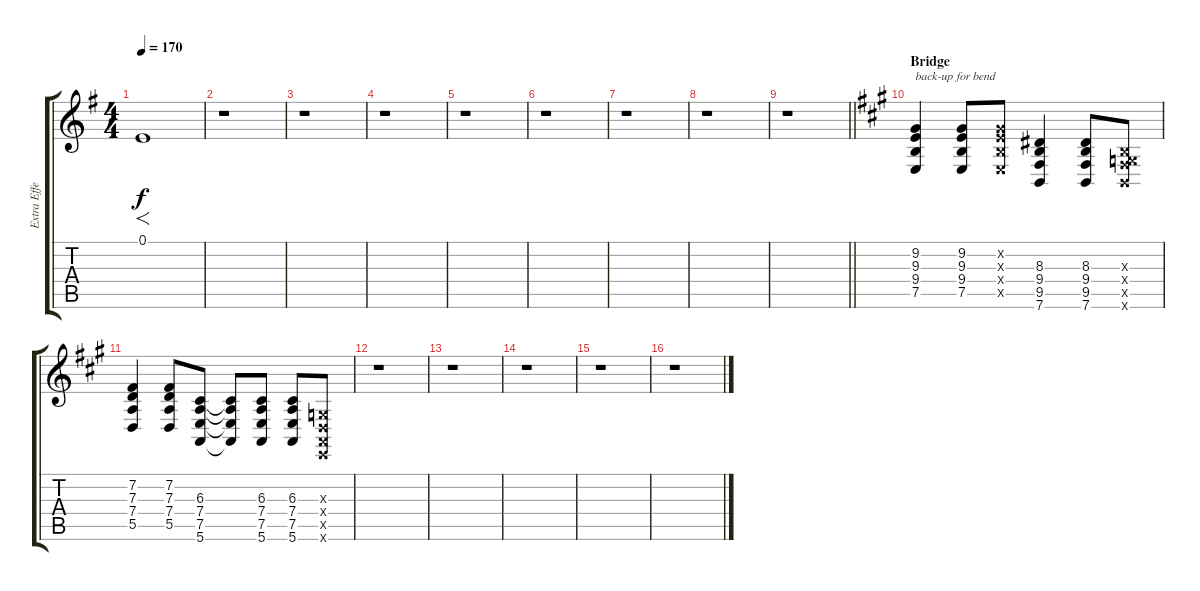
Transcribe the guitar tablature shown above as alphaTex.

\track ("Extra Effects" "Extra Effe") {instrument reversecymbal}
\staff {score tabs}
\tuning (E4 B3 G3 D3 A2 E2) {hide}
\ts (4 4)
\tempo 170
\clef g2
\ks g
0.1.1{f dy f volume 12 instrument reversecymbal} |
r.1 |
r.1 |
r.1 |
r.1 |
r.1 |
r.1 |
r.1 |
\barLineRight lightlight
r.1{volume 14 balance 16 instrument distortionguitar} |
\section ("" "Bridge")
\ks a
(9.2 9.3 9.4 7.5).4{txt "back-up for bend"} (9.2 9.3 9.4 7.5).8 (9.2{x} 9.3{x} 9.4{x} 7.5{x}).8 (8.3 9.4 9.5 7.6).4 (8.3 9.4 9.5 7.6).8 (0.3{x} 9.4{x} 9.5{x} 7.6{x}).8 |
(7.2 7.3 7.4 5.5).4 (7.2 7.3 7.4 5.5).8 (6.3 7.4 7.5 5.6).8 (6.3{t} 7.4{t} 7.5{t} 5.6{t}).8 (6.3 7.4 7.5 5.6).8 (6.3 7.4 7.5 5.6).8 (0.3{x} 0.4{x} 0.5{x} 0.6{x}).8 |
r.1 |
r.1 |
r.1 |
r.1 |
r.1
